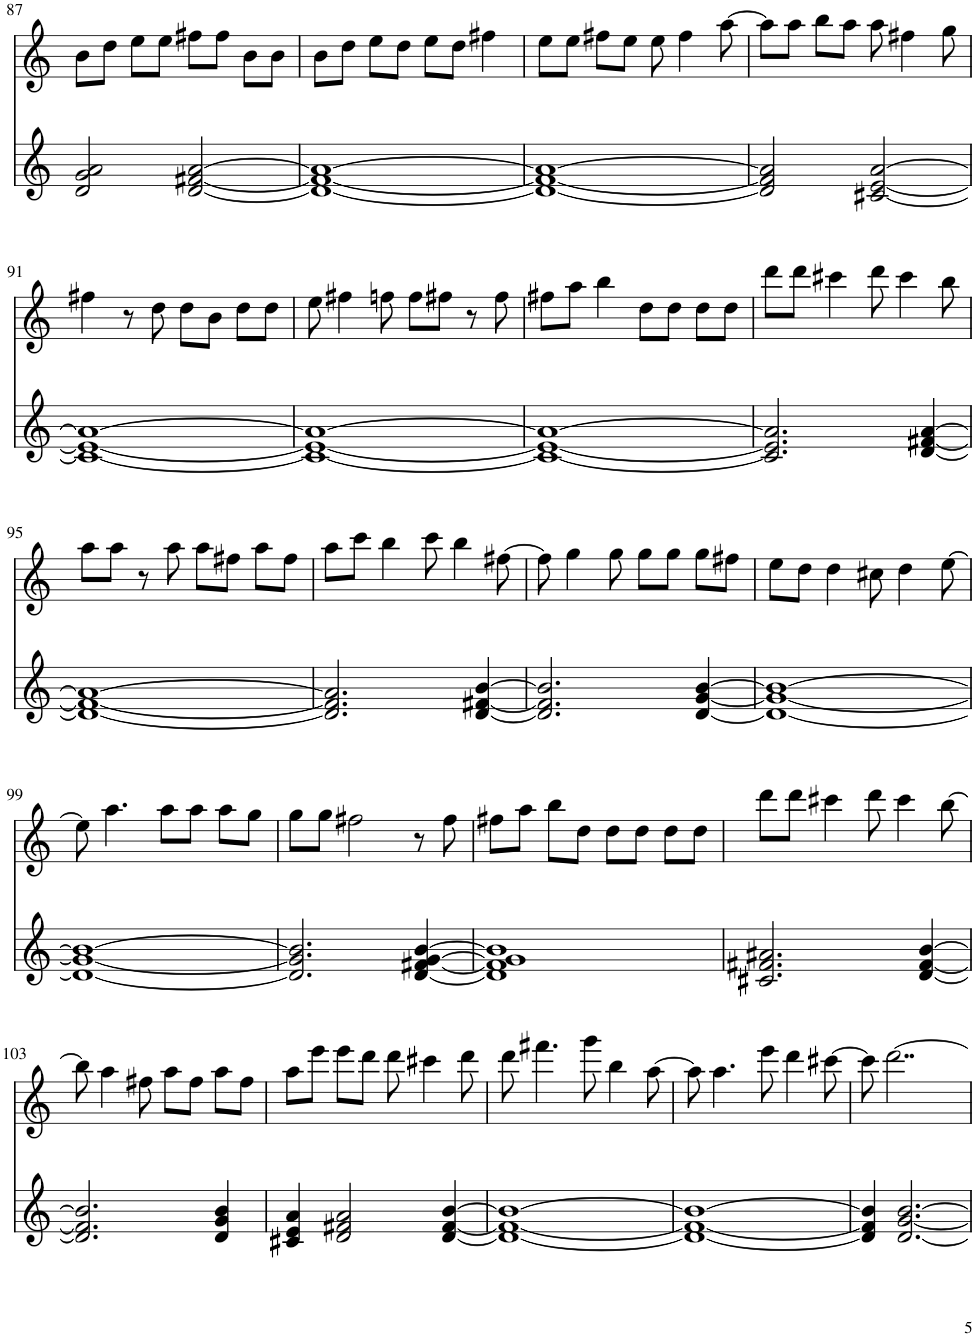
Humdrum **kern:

**kern	**kern
*part2	*part1
*staff2	*staff1
*I"Piano	*I"Piano
*I'Pno	*I'Pno
!!LO:PB:g=z
*clefG2	*clefG2
*k[]	*k[]
*M4/4	*M4/4
=87	=87
2d/ 2g/ 2a/	8b\L
.	8dd\J
.	8ee\L
.	8ee\J
[2d/ [2f#X/ [2a/	8ff#X\L
.	8ff#\J
.	8b\L
.	8b\J
=88	=88
1d_ 1f#_ 1a_	8b\L
.	8dd\J
.	8ee\L
.	8dd\J
.	8ee\L
.	8dd\J
.	4ff#X\
=89	=89
1d_ 1f#_ 1a_	8ee\L
.	8ee\J
.	8ff#X\L
.	8ee\J
.	8ee\
.	4ff#\
.	[8aa\
=90	=90
2d/] 2f#/] 2a/]	8aa\L]
.	8aa\J
.	8bb\L
.	8aa\J
[2c#X/ [2e/ [2a/	8aa\
.	4ff#X\
.	8gg\
!!LO:LB:g=z
=91	=91
1c#_ 1e_ 1a_	4ff#X\
.	8r
.	8dd\
.	8dd\L
.	8b\J
.	8dd\L
.	8dd\J
=92	=92
1c#_ 1e_ 1a_	8ee\
.	4ff#X\
.	8ffn\
.	8ff\L
.	8ff#X\J
.	8r
.	8ff#\
=93	=93
1c#_ 1e_ 1a_	8ff#X\L
.	8aa\J
.	4bb\
.	8dd\L
.	8dd\J
.	8dd\L
.	8dd\J
=94	=94
2.c#/] 2.e/] 2.a/]	8ddd\L
.	8ddd\J
.	4ccc#X\
.	8ddd\
.	4ccc#\
[4d/ [4f#X/ [4a/	.
.	8bb\
!!LO:LB:g=z
=95	=95
1d_ 1f#_ 1a_	8aa\L
.	8aa\J
.	8r
.	8aa\
.	8aa\L
.	8ff#X\J
.	8aa\L
.	8ff#\J
=96	=96
2.d/] 2.f#/] 2.a/]	8aa\L
.	8ccc\J
.	4bb\
.	8ccc\
.	4bb\
[4d/ [4f#X/ [4b/	.
.	[8ff#X\
=97	=97
2.d/] 2.f#/] 2.b/]	8ff#\]
.	4gg\
.	8gg\
.	8gg\L
.	8gg\J
[4d/ [4g/ [4b/	8gg\L
.	8ff#X\J
=98	=98
1d_ 1g_ 1b_	8ee\L
.	8dd\J
.	4dd\
.	8cc#X\
.	4dd\
.	[8ee\
!!LO:LB:g=z
=99	=99
1d_ 1g_ 1b_	8ee\]
.	4.aa\
.	8aa\L
.	8aa\J
.	8aa\L
.	8gg\J
=100	=100
2.d/] 2.g/] 2.b/]	8gg\L
.	8gg\J
.	2ff#X\
[4d/ [4f#X/ [4g/ [4b/	8r
.	8ff#\
=101	=101
1d] 1f#] 1g] 1b]	8ff#X\L
.	8aa\J
.	8bb\L
.	8dd\J
.	8dd\L
.	8dd\J
.	8dd\L
.	8dd\J
=102	=102
2.c#X/ 2.f#X/ 2.a#X/	8ddd\L
.	8ddd\J
.	4ccc#X\
.	8ddd\
.	4ccc#\
[4d/ [4f#/ [4b/	.
.	[8bb\
!!LO:LB:g=z
=103	=103
2.d/] 2.f#/] 2.b/]	8bb\]
.	4aa\
.	8ff#X\
.	8aa\L
.	8ff#\J
4d/ 4g/ 4b/	8aa\L
.	8ff#\J
=104	=104
4c#X/ 4e/ 4a/	8aa\L
.	8eee\J
2d/ 2f#X/ 2a/	8eee\L
.	8ddd\J
.	8ddd\
.	4ccc#X\
[4d/ [4f#/ [4b/	.
.	8ddd\
=105	=105
1d_ 1f#_ 1b_	8ddd\
.	4.fff#X\
.	8ggg\
.	4bb\
.	[8aa\
=106	=106
1d_ 1f#_ 1b_	8aa\]
.	4.aa\
.	8eee\
.	4ddd\
.	[8ccc#X\
=107	=107
4d/] 4f#/] 4b/]	8ccc#\]
.	[2..ddd\
[2.d/ [2.g/ [2.b/	.
=	=
*-	*-
